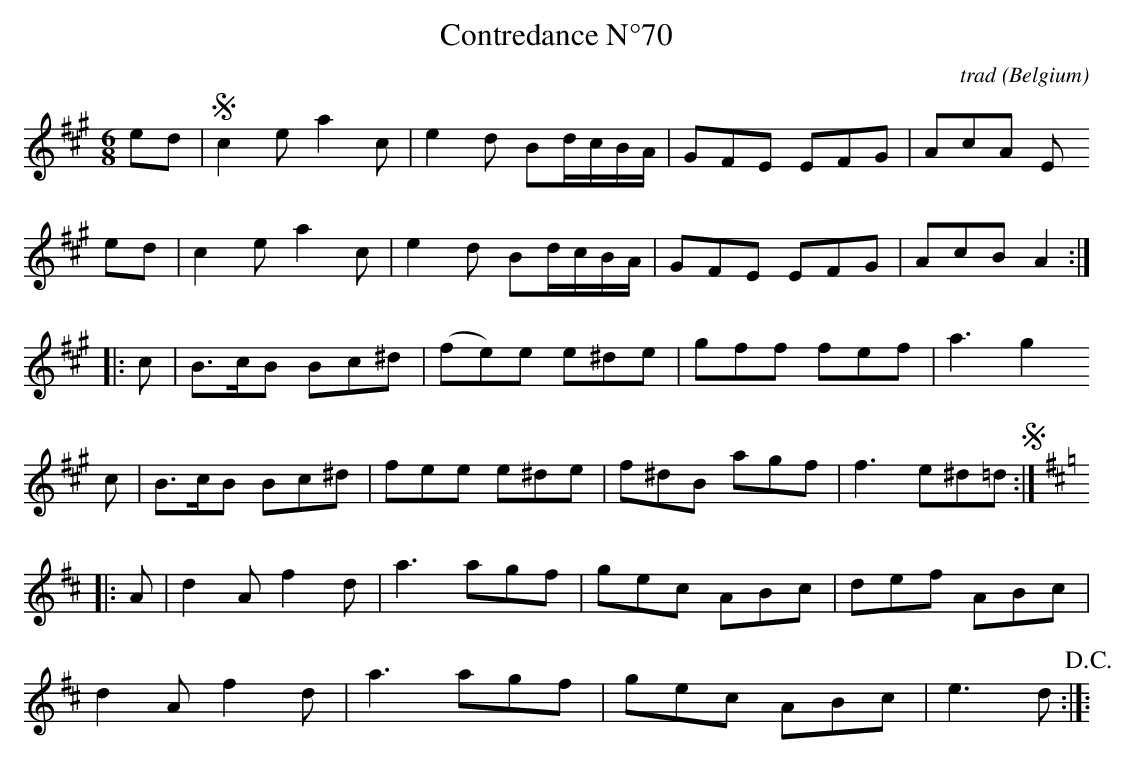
X:1
T:Contredance N°70
C:trad
O:Belgium
M:6/8
L:1/8
K:Amaj
ed|!segno!c2e a2c|e2d Bd/2c/2B/2A/2|GFE EFG|AcA E
ed|c2e a2c|e2d Bd/2c/2B/2A/2|GFE EFG|AcB A2:|
|:c|B>cB Bc^d|(fe)e e^de|gff fef|a3 g2
c|B>cB Bc^d|fee e^de|f^dB agf|f3 e^d=d!segno!:|
K:Dmaj
|:A|d2A f2d|a3 agf|gec ABc|def ABc|
d2A f2d|a3 agf|gec ABc|e3 d!D.C.!:|]:
